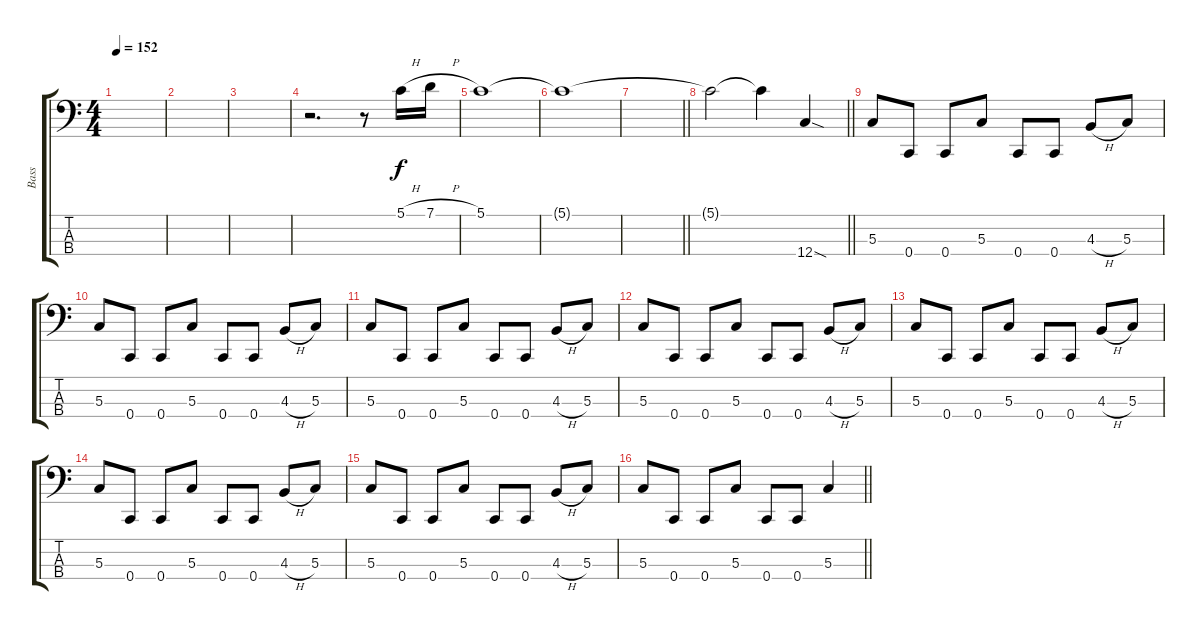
\track ("Bass" "Bass") {instrument electricbassfinger}
\staff {score tabs}
\tuning (G2 C2 G1 C1) {hide}
\ts (4 4)
\tempo 152
\clef f4
\ks c
|
|
|
r.2{d} r.8 5.1{h}.16 7.1{h}.16 |
5.1.1 |
5.1{t}.1 |
\barLineRight lightlight
|
\barLineRight lightlight
5.1{t}.2 5.1{t}.4 12.4{sod}.4 |
5.3.8 0.4.8 0.4.8 5.3.8 0.4.8 0.4.8 4.3{h}.8 5.3.8 |
5.3.8 0.4.8 0.4.8 5.3.8 0.4.8 0.4.8 4.3{h}.8 5.3.8 |
5.3.8 0.4.8 0.4.8 5.3.8 0.4.8 0.4.8 4.3{h}.8 5.3.8 |
5.3.8 0.4.8 0.4.8 5.3.8 0.4.8 0.4.8 4.3{h}.8 5.3.8 |
5.3.8 0.4.8 0.4.8 5.3.8 0.4.8 0.4.8 4.3{h}.8 5.3.8 |
5.3.8 0.4.8 0.4.8 5.3.8 0.4.8 0.4.8 4.3{h}.8 5.3.8 |
5.3.8 0.4.8 0.4.8 5.3.8 0.4.8 0.4.8 4.3{h}.8 5.3.8 |
\barLineRight lightlight
5.3.8 0.4.8 0.4.8 5.3.8 0.4.8 0.4.8 5.3.4
